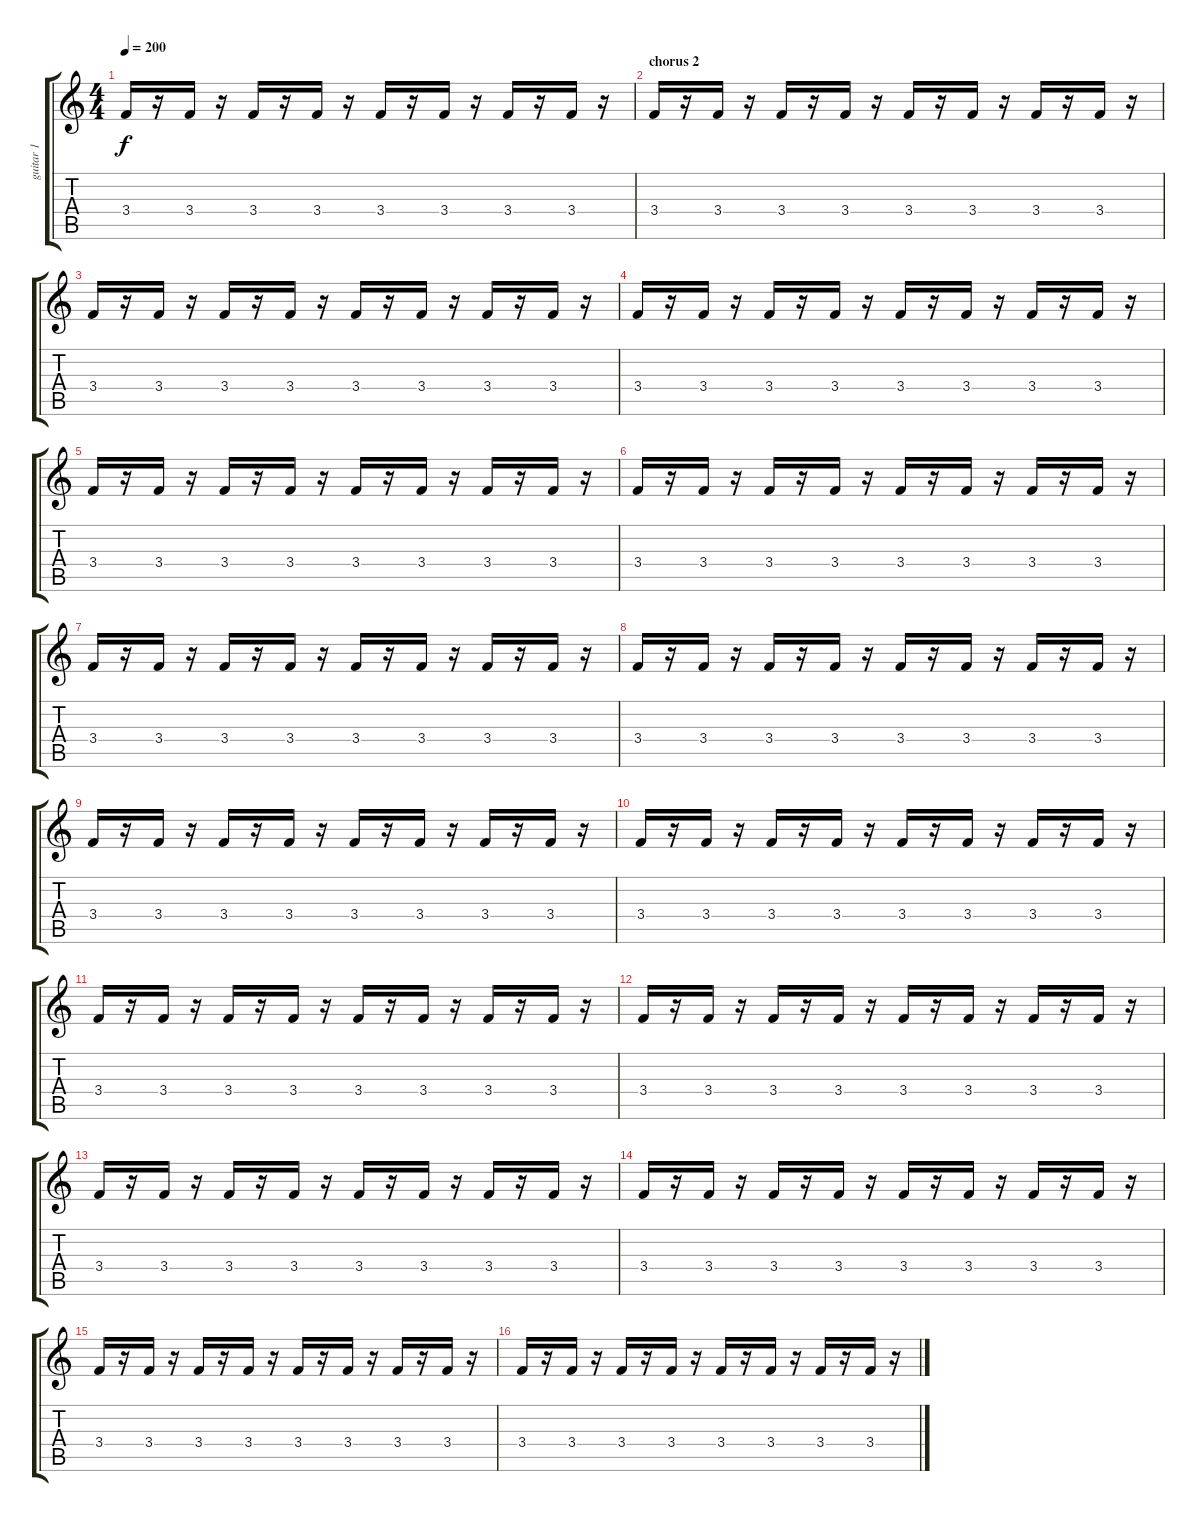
\track ("guitar 1" "guitar 1") {instrument electricguitarmuted}
\staff {score tabs}
\tuning (E4 B3 G3 D3 A2 E2) {hide}
\ts (4 4)
\tempo 200
\clef g2
\ks c
3.4.16{dy f} r.16 3.4.16 r.16 3.4.16 r.16 3.4.16 r.16 3.4.16 r.16 3.4.16 r.16 3.4.16 r.16 3.4.16 r.16 |
\section ("" "chorus 2")
3.4.16 r.16 3.4.16 r.16 3.4.16 r.16 3.4.16 r.16 3.4.16 r.16 3.4.16 r.16 3.4.16 r.16 3.4.16 r.16 |
3.4.16 r.16 3.4.16 r.16 3.4.16 r.16 3.4.16 r.16 3.4.16 r.16 3.4.16 r.16 3.4.16 r.16 3.4.16 r.16 |
3.4.16 r.16 3.4.16 r.16 3.4.16 r.16 3.4.16 r.16 3.4.16 r.16 3.4.16 r.16 3.4.16 r.16 3.4.16 r.16 |
3.4.16 r.16 3.4.16 r.16 3.4.16 r.16 3.4.16 r.16 3.4.16 r.16 3.4.16 r.16 3.4.16 r.16 3.4.16 r.16 |
3.4.16 r.16 3.4.16 r.16 3.4.16 r.16 3.4.16 r.16 3.4.16 r.16 3.4.16 r.16 3.4.16 r.16 3.4.16 r.16 |
3.4.16 r.16 3.4.16 r.16 3.4.16 r.16 3.4.16 r.16 3.4.16 r.16 3.4.16 r.16 3.4.16 r.16 3.4.16 r.16 |
3.4.16 r.16 3.4.16 r.16 3.4.16 r.16 3.4.16 r.16 3.4.16 r.16 3.4.16 r.16 3.4.16 r.16 3.4.16 r.16 |
3.4.16 r.16 3.4.16 r.16 3.4.16 r.16 3.4.16 r.16 3.4.16 r.16 3.4.16 r.16 3.4.16 r.16 3.4.16 r.16 |
3.4.16 r.16 3.4.16 r.16 3.4.16 r.16 3.4.16 r.16 3.4.16 r.16 3.4.16 r.16 3.4.16 r.16 3.4.16 r.16 |
3.4.16 r.16 3.4.16 r.16 3.4.16 r.16 3.4.16 r.16 3.4.16 r.16 3.4.16 r.16 3.4.16 r.16 3.4.16 r.16 |
3.4.16 r.16 3.4.16 r.16 3.4.16 r.16 3.4.16 r.16 3.4.16 r.16 3.4.16 r.16 3.4.16 r.16 3.4.16 r.16 |
3.4.16 r.16 3.4.16 r.16 3.4.16 r.16 3.4.16 r.16 3.4.16 r.16 3.4.16 r.16 3.4.16 r.16 3.4.16 r.16 |
3.4.16 r.16 3.4.16 r.16 3.4.16 r.16 3.4.16 r.16 3.4.16 r.16 3.4.16 r.16 3.4.16 r.16 3.4.16 r.16 |
3.4.16 r.16 3.4.16 r.16 3.4.16 r.16 3.4.16 r.16 3.4.16 r.16 3.4.16 r.16 3.4.16 r.16 3.4.16 r.16 |
3.4.16 r.16 3.4.16 r.16 3.4.16 r.16 3.4.16 r.16 3.4.16 r.16 3.4.16 r.16 3.4.16 r.16 3.4.16 r.16
